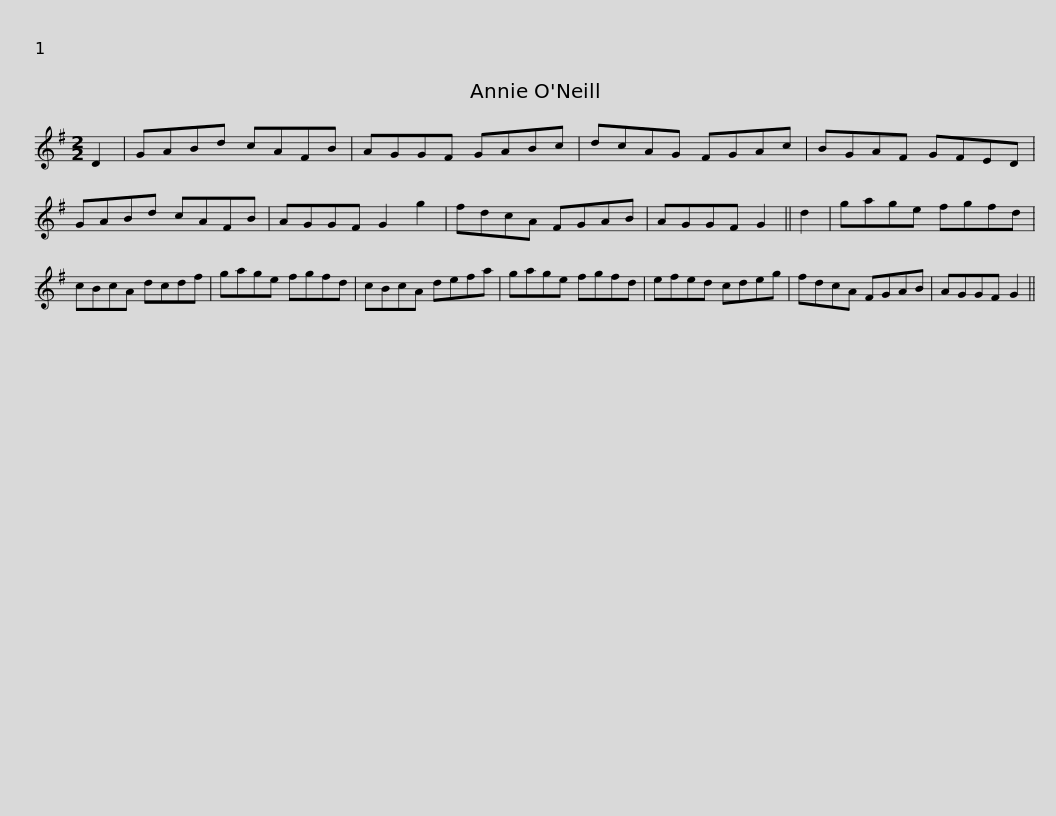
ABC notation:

X:1
L:1/8
M:2/2
I:linebreak $
K:G
V:1 treble
V:1
 D2 | GABd cAFB | AGGF GABc | dcAG FGAc | BGAF GFED | %5
 GABd cAFB |$ AGGF G2 g2 | fdcA FGAB | AGGF G2 || d2 | %10
 gage fgfd | cBcA dcdf | gage fgfd |$ cBcA defa | gage fgfd | %15
 efed cdeg | fdcA FGAB | AGGF G2 || %18
